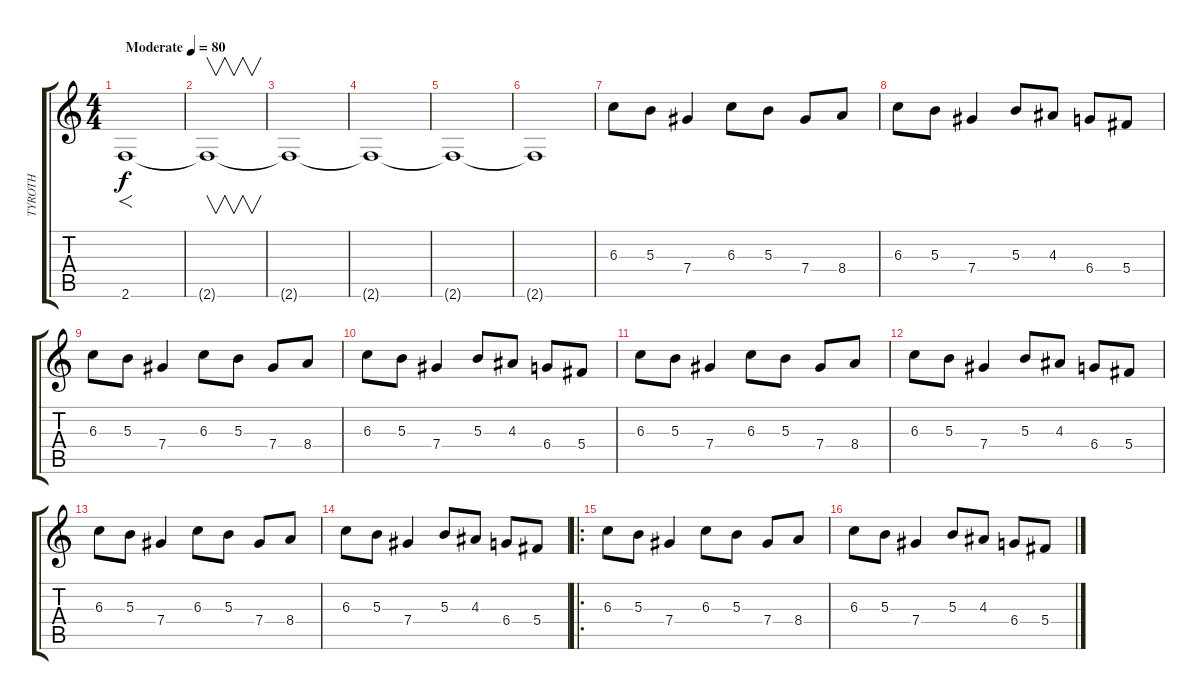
\track ("TYROTH" "TYROTH") {instrument distortionguitar}
\staff {score tabs}
\tuning (Eb4 Bb3 Gb3 Db3 Ab2 Eb2) {hide}
\ts (4 4)
\tempo (80 "Moderate")
\clef g2
\ks c
2.6.1{f dy f instrument distortionguitar} |
2.6{t}.1{v} |
2.6{t}.1 |
2.6{t}.1 |
2.6{t}.1 |
2.6{t}.1 |
6.3.8 5.3.8 7.4.4 6.3.8 5.3.8 7.4.8 8.4.8 |
6.3.8 5.3.8 7.4.4 5.3.8 4.3.8 6.4.8 5.4.8 |
6.3.8 5.3.8 7.4.4 6.3.8 5.3.8 7.4.8 8.4.8 |
6.3.8 5.3.8 7.4.4 5.3.8 4.3.8 6.4.8 5.4.8 |
6.3.8 5.3.8 7.4.4 6.3.8 5.3.8 7.4.8 8.4.8 |
6.3.8 5.3.8 7.4.4 5.3.8 4.3.8 6.4.8 5.4.8 |
6.3.8 5.3.8 7.4.4 6.3.8 5.3.8 7.4.8 8.4.8 |
6.3.8 5.3.8 7.4.4 5.3.8 4.3.8 6.4.8 5.4.8 |
\ro
6.3.8 5.3.8 7.4.4 6.3.8 5.3.8 7.4.8 8.4.8 |
6.3.8 5.3.8 7.4.4 5.3.8 4.3.8 6.4.8 5.4.8
